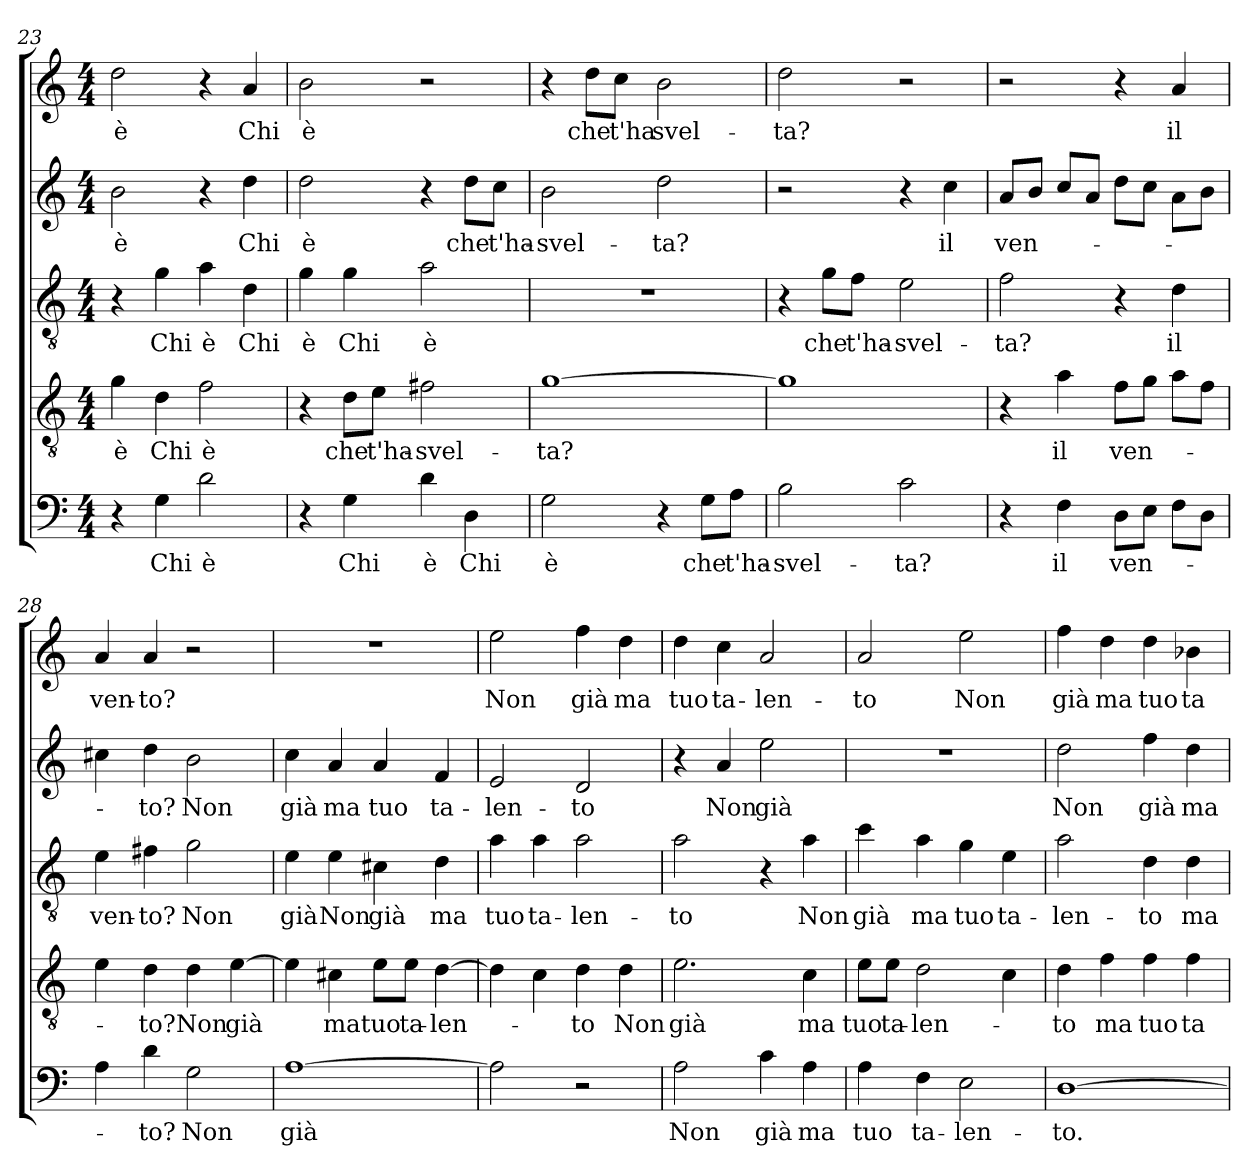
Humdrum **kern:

**kern	**text	**kern	**text	**kern	**text	**kern	**text	**kern	**text
*part5	*part5	*part4	*part4	*part3	*part3	*part2	*part2	*part1	*part1
*staff5	*staff5	*staff4	*staff4	*staff3	*staff3	*staff2	*staff2	*staff1	*staff1
*clefF4	*	*clefGv2	*	*clefGv2	*	*clefG2	*	*clefG2	*
*k[]	*	*k[]	*	*k[]	*	*k[]	*	*k[]	*
*M4/4	*	*M4/4	*	*M4/4	*	*M4/4	*	*M4/4	*
=23	=23	=23	=23	=23	=23	=23	=23	=23	=23
4r	.	4g\	è	4r	.	2b\	è	2dd\	è
4G\	Chi	4d\	Chi	4g\	Chi	.	.	.	.
2d\	è	2f\	è	4a\	è	4r	.	4r	.
.	.	.	.	4d\	Chi	4dd\	Chi	4a/	Chi
=24	=24	=24	=24	=24	=24	=24	=24	=24	=24
4r	.	4r	.	4g\	è	2dd\	è	2b\	è
4G\	Chi	8d\L	che	4g\	Chi	.	.	.	.
.	.	8e\J	t'ha-	.	.	.	.	.	.
4d\	è	2f#X\	svel-	2a\	è	4r	.	2r	.
4D\	Chi	.	.	.	.	8dd\L	che	.	.
.	.	.	.	.	.	8cc\J	t'ha-	.	.
=25	=25	=25	=25	=25	=25	=25	=25	=25	=25
2G\	è	[1g\	ta?	1r	.	2b\	svel-	4r	.
.	.	.	.	.	.	.	.	8dd\L	che
.	.	.	.	.	.	.	.	8cc\J	t'ha
4r	.	.	.	.	.	2dd\	ta?	2b\	svel-
8G\L	che	.	.	.	.	.	.	.	.
8A\J	t'ha-	.	.	.	.	.	.	.	.
=26	=26	=26	=26	=26	=26	=26	=26	=26	=26
2B\	svel-	1g\]	.	4r	.	2r	.	2dd\	ta?
.	.	.	.	8g\L	che	.	.	.	.
.	.	.	.	8f\J	t'ha-	.	.	.	.
2c\	ta?	.	.	2e\	svel-	4r	.	2r	.
.	.	.	.	.	.	4cc\	il	.	.
=27	=27	=27	=27	=27	=27	=27	=27	=27	=27
4r	.	4r	.	2f\	ta?	8a/L	ven-	2r	.
.	.	.	.	.	.	8b/J	.	.	.
4F\	il	4a\	il	.	.	8cc/L	.	.	.
.	.	.	.	.	.	8a/J	.	.	.
8D\L	ven-	8f\L	ven-	4r	.	8dd\L	.	4r	.
8E\J	.	8g\J	.	.	.	8cc\J	.	.	.
8F\L	.	8a\L	.	4d\	il	8a\L	.	4a/	il
8D\J	.	8f\J	.	.	.	8b\J	.	.	.
=28	=28	=28	=28	=28	=28	=28	=28	=28	=28
4A\	.	4e\	.	4e\	ven-	4cc#X\	.	4a/	ven-
4d\	to?	4d\	to?	4f#X\	to?	4dd\	to?	4a/	to?
2G\	Non	4d\	Non	2g\	Non	2b\	Non	2r	.
.	.	[4e\	già	.	.	.	.	.	.
=29	=29	=29	=29	=29	=29	=29	=29	=29	=29
[1A\	già	4e\]	.	4e\	già	4cc\	già	1r	.
.	.	4c#X\	ma	4e\	Non	4a/	ma	.	.
.	.	8e\L	tuo	4c#X\	già	4a/	tuo	.	.
.	.	8e\J	ta-	.	.	.	.	.	.
.	.	[4d\	len-	4d\	ma	4f/	ta-	.	.
=30	=30	=30	=30	=30	=30	=30	=30	=30	=30
2A\]	.	4d\]	.	4a\	tuo	2e/	len-	2ee\	Non
.	.	4c\	.	4a\	ta-	.	.	.	.
2r	.	4d\	to	2a\	len-	2d/	to	4ff\	già
.	.	4d\	Non	.	.	.	.	4dd\	ma
=31	=31	=31	=31	=31	=31	=31	=31	=31	=31
2A\	Non	2.e\	già	2a\	to	4r	.	4dd\	tuo
.	.	.	.	.	.	4a/	Non	4cc\	ta-
4c\	già	.	.	4r	.	2ee\	già	2a/	len-
4A\	ma	4c\	ma	4a\	Non	.	.	.	.
=32	=32	=32	=32	=32	=32	=32	=32	=32	=32
4A\	tuo	8e\L	tuo	4cc\	già	1r	.	2a/	to
.	.	8e\J	ta-	.	.	.	.	.	.
4F\	ta-	2d\	len-	4a\	ma	.	.	.	.
2E\	len-	.	.	4g\	tuo	.	.	2ee\	Non
.	.	4c\	.	4e\	ta-	.	.	.	.
=33	=33	=33	=33	=33	=33	=33	=33	=33	=33
[1D\	to.	4d\	to	2a\	len-	2dd\	Non	4ff\	già
.	.	4f\	ma	.	.	.	.	4dd\	ma
.	.	4f\	tuo	4d\	to	4ff\	già	4dd\	tuo
.	.	4f\	ta-	4d\	ma	4dd\	ma	4b-X\	ta-
=	=	=	=	=	=	=	=	=	=
*-	*-	*-	*-	*-	*-	*-	*-	*-	*-
